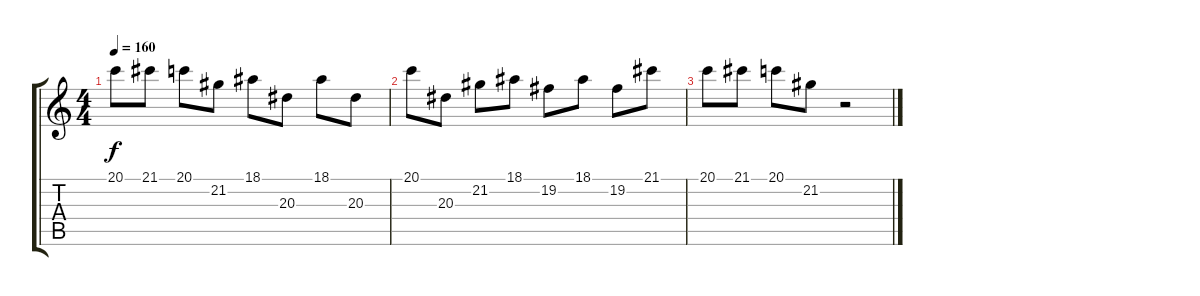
\track "" {instrument harpsichord}
\staff {score tabs}
\tuning (E4 B3 G3 D3 A2 E2) {hide}
\ts (4 4)
\tempo 160
\clef g2
\ks c
20.1.8{dy f} 21.1.8 20.1.8 21.2.8 18.1.8 20.3.8 18.1.8 20.3.8 |
20.1.8 20.3.8 21.2.8 18.1.8 19.2.8 18.1.8 19.2.8 21.1.8 |
20.1.8 21.1.8 20.1.8 21.2.8 r.2
